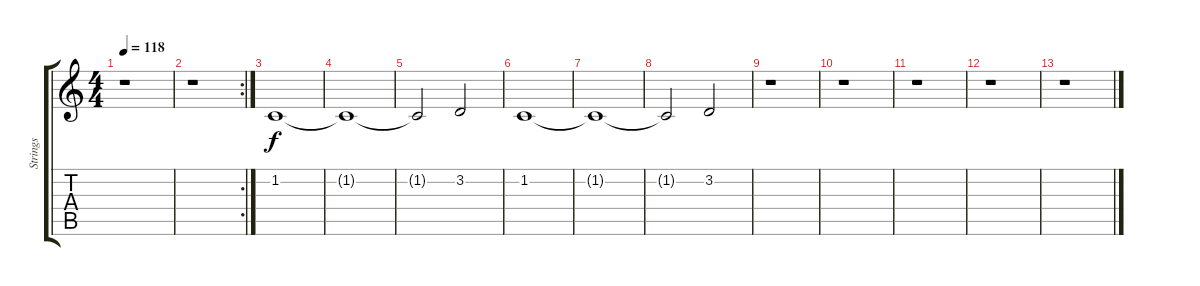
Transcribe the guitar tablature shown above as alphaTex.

\track ("Strings" "Strings") {instrument stringensemble1}
\staff {score tabs}
\tuning (E4 B3 G3 D3 A2 E2) {hide}
\ts (4 4)
\tempo 118
\clef g2
\ks c
r.1{dy f} |
\rc 2
r.1 |
1.2.1 |
1.2{t}.1 |
1.2{t}.2 3.2.2 |
1.2.1 |
1.2{t}.1 |
1.2{t}.2 3.2.2 |
r.1 |
r.1 |
r.1 |
r.1 |
r.1
